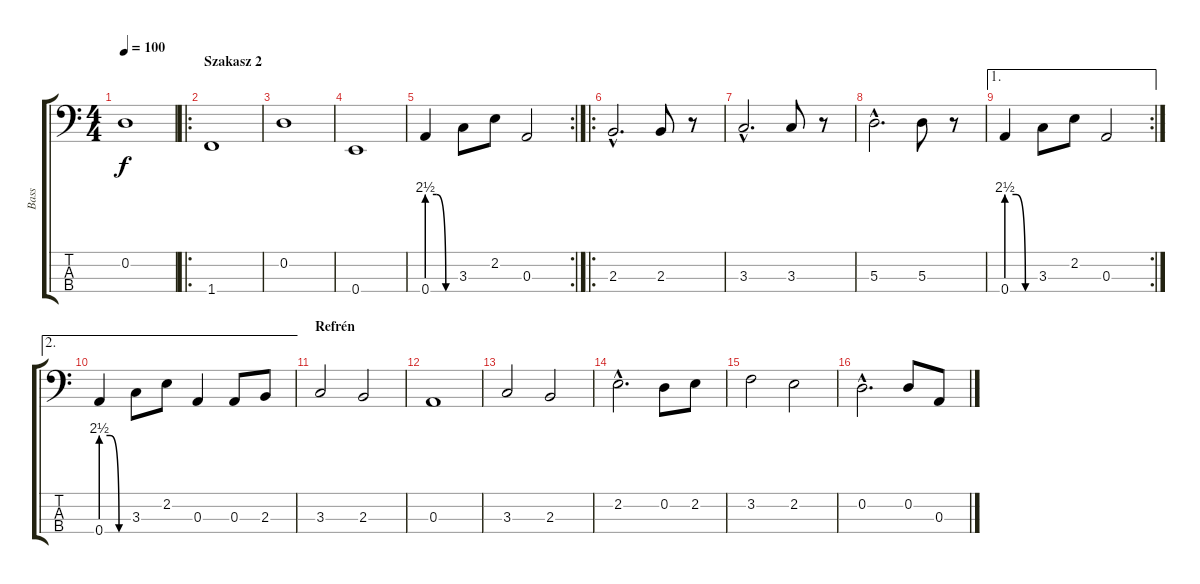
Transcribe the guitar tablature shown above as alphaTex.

\track ("Bass" "Bass") {instrument electricbassfinger}
\staff {score tabs}
\tuning (G2 D2 A1 E1) {hide}
\ts (4 4)
\tempo 100
\clef f4
\ks c
0.2.1{dy f} |
\ro
\section ("" "Szakasz 2")
1.4.1 |
0.2.1 |
0.4.1 |
\rc 2
0.4{be (custom 0 10 20 10 40 0 60 0)}.4 3.3.8 2.2.8 0.3.2 |
\ro
2.3{hac}.2{d} 2.3.8 r.8 |
3.3{hac}.2{d} 3.3.8 r.8 |
5.3{hac}.2{d} 5.3.8 r.8 |
\ae 1
\rc 2
0.4{be (custom 0 10 20 10 40 0 60 0)}.4 3.3.8 2.2.8 0.3.2 |
\ae 2
0.4{be (custom 0 10 20 10 40 0 60 0)}.4 3.3.8 2.2.8 0.3.4 0.3.8 2.3.8 |
\section ("" "Refrén")
3.3.2 2.3.2 |
0.3.1 |
3.3.2 2.3.2 |
2.2{hac}.2{d} 0.2.8 2.2.8 |
3.2.2 2.2.2 |
0.2{hac}.2{d} 0.2.8 0.3.8
